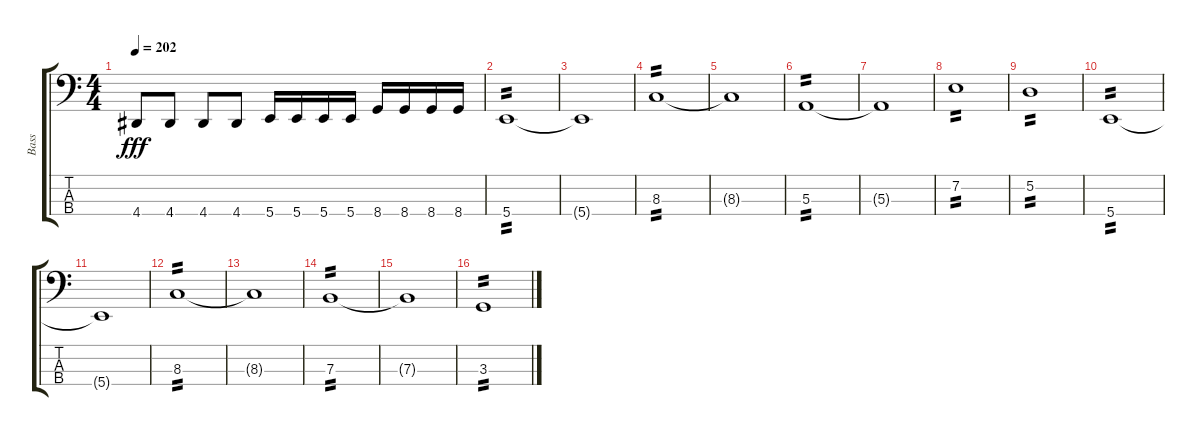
\track ("Bass" "Bass") {instrument electricbassfinger}
\staff {score tabs}
\tuning (D2 A1 E1 B0) {hide}
\ts (4 4)
\tempo 202
\clef f4
\ks c
4.4.8{dy fff} 4.4.8 4.4.8 4.4.8 5.4.16 5.4.16 5.4.16 5.4.16 8.4.16 8.4.16 8.4.16 8.4.16 |
5.4.1{tp 2} |
5.4{t}.1 |
8.3.1{tp 2} |
8.3{t}.1 |
5.3.1{tp 2} |
5.3{t}.1 |
7.2.1{tp 2} |
5.2.1{tp 2} |
\section ("" "")
5.4.1{tp 2} |
5.4{t}.1 |
8.3.1{tp 2} |
8.3{t}.1 |
7.3.1{tp 2} |
7.3{t}.1 |
3.3.1{tp 2}
